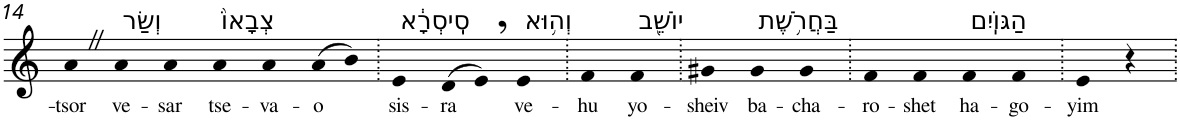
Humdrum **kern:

**kern	**text
*part1	*part1
*staff1	*staff1
*I"Piano	*
*I'Pno	*
!!LO:PB:g=z
*clefG2	*
*k[]	*
=14	=14
!	!LO:LY:b
4aZ	-tsor
!LO:TX:a:t=וְשַׂר	!
!	!LO:LY:b
4a	ve-
!	!LO:LY:b
4a	-sar
!LO:TX:a:t=צְבָאוֹ֙	!
!	!LO:LY:b
4a	tse-
!	!LO:LY:b
4a	-va-
!	!LO:LY:b
(>8a	-o
8b)	.
=15.	=15.
!LO:TX:a:t=סִֽיסְרָ֔א	!
!	!LO:LY:b
4e	sis-
!	!LO:LY:b
(>8d	-ra
8e,)	.
!LO:TX:a:t=וְה֥וּא	!
!	!LO:LY:b
4e	ve-
=16.	=16.
!	!LO:LY:b
4f	-hu
!LO:TX:a:t=יוֹשֵׁ֖ב	!
!	!LO:LY:b
4f	yo-
=17.	=17.
!	!LO:LY:b
4g#X	-sheiv
!LO:TX:a:t=בַּחֲרֹ֥שֶׁת	!
!	!LO:LY:b
4g#	ba-
!	!LO:LY:b
4g#	-cha-
=18.	=18.
!	!LO:LY:b
4f	-ro-
!	!LO:LY:b
4f	-shet
!LO:TX:a:t=הַגּוֹיִֽם	!
!	!LO:LY:b
4f	ha-
!	!LO:LY:b
4f	-go-
=19.	=19.
!	!LO:LY:b
4e	-yim
4r	.
=.	=.
*-	*-
